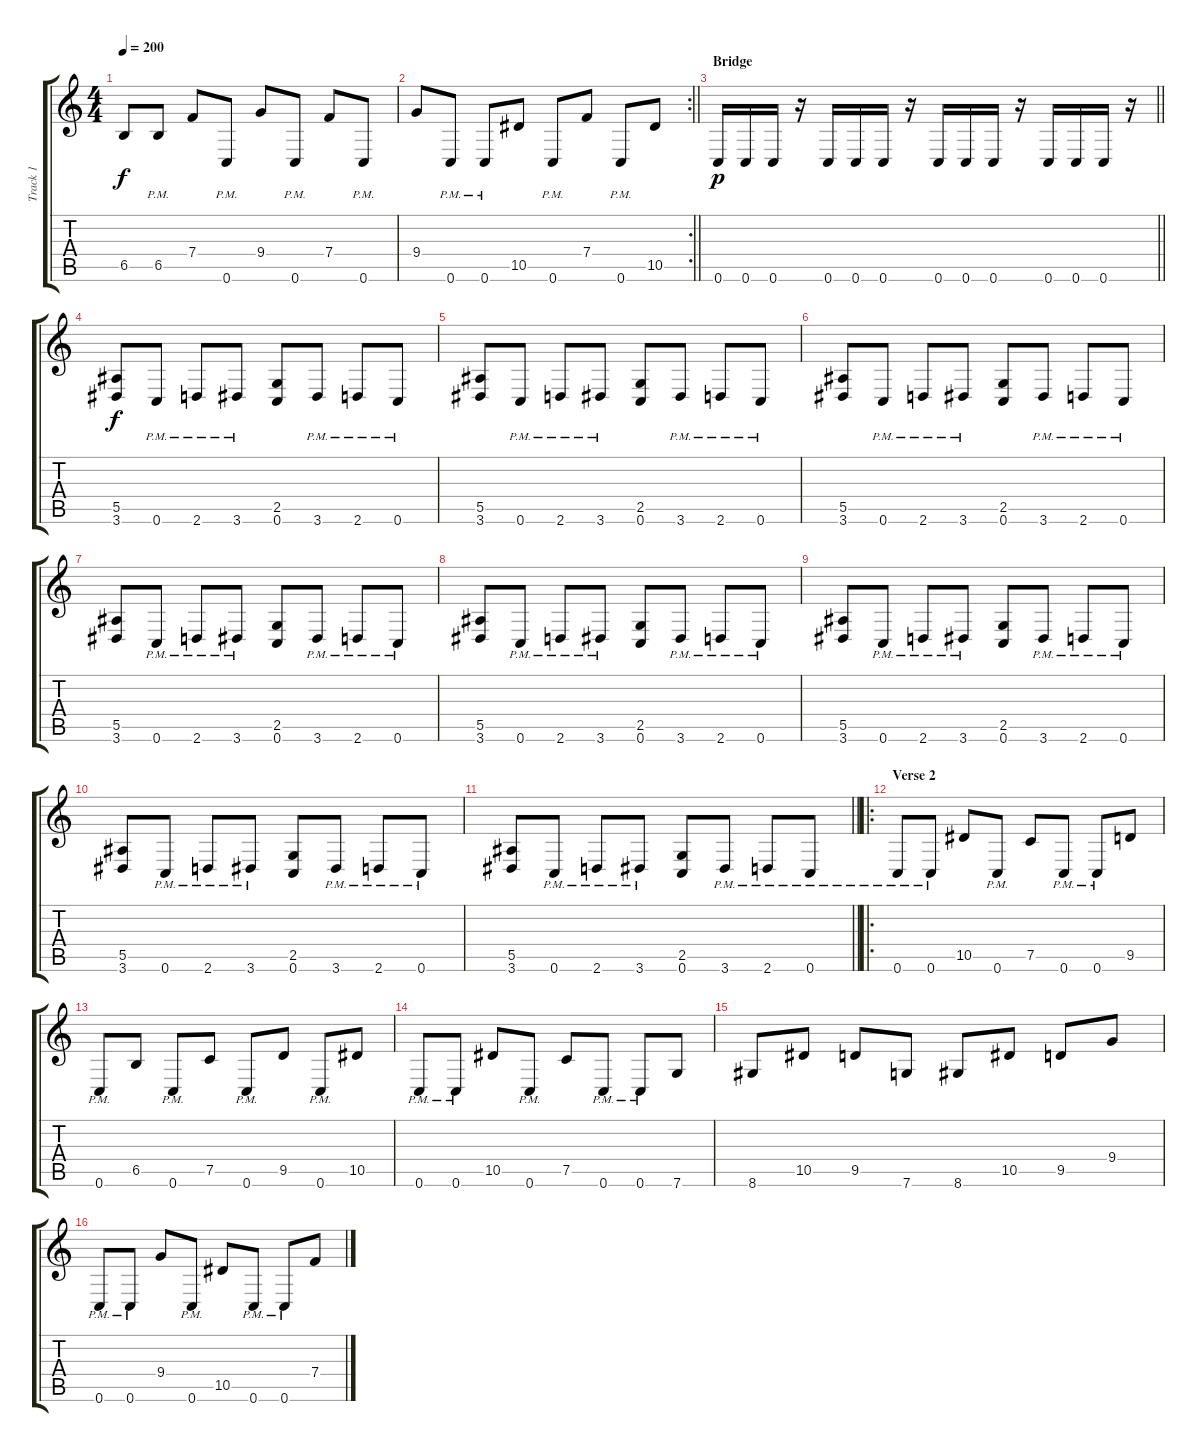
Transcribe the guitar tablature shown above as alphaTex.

\track ("Track 1" "Track 1") {instrument distortionguitar}
\staff {score tabs}
\tuning (C4 G3 Eb3 Bb2 F2 C2) {hide}
\ts (4 4)
\tempo 200
\clef g2
\ks c
6.5{t}.8{dy f} 6.5{pm}.8 7.4.8 0.6{pm}.8 9.4.8 0.6{pm}.8 7.4.8 0.6{pm}.8 |
\rc 2
\barLineRight lightlight
9.4.8 0.6{pm}.8 0.6{pm}.8 10.5.8 0.6{pm}.8 7.4.8 0.6{pm}.8 10.5.8 |
\section ("" "Bridge")
\barLineRight lightlight
0.6.16{dy p} 0.6.16 0.6.16 r.16 0.6.16 0.6.16 0.6.16 r.16 0.6.16 0.6.16 0.6.16 r.16 0.6.16 0.6.16 0.6.16 r.16 |
(5.5 3.6).8{dy f} 0.6{pm}.8 2.6{pm}.8 3.6{pm}.8 (2.5 0.6).8 3.6{pm}.8 2.6{pm}.8 0.6{pm}.8 |
(5.5 3.6).8 0.6{pm}.8 2.6{pm}.8 3.6{pm}.8 (2.5 0.6).8 3.6{pm}.8 2.6{pm}.8 0.6{pm}.8 |
(5.5 3.6).8 0.6{pm}.8 2.6{pm}.8 3.6{pm}.8 (2.5 0.6).8 3.6{pm}.8 2.6{pm}.8 0.6{pm}.8 |
(5.5 3.6).8 0.6{pm}.8 2.6{pm}.8 3.6{pm}.8 (2.5 0.6).8 3.6{pm}.8 2.6{pm}.8 0.6{pm}.8 |
(5.5 3.6).8 0.6{pm}.8 2.6{pm}.8 3.6{pm}.8 (2.5 0.6).8 3.6{pm}.8 2.6{pm}.8 0.6{pm}.8 |
(5.5 3.6).8 0.6{pm}.8 2.6{pm}.8 3.6{pm}.8 (2.5 0.6).8 3.6{pm}.8 2.6{pm}.8 0.6{pm}.8 |
(5.5 3.6).8 0.6{pm}.8 2.6{pm}.8 3.6{pm}.8 (2.5 0.6).8 3.6{pm}.8 2.6{pm}.8 0.6{pm}.8 |
\barLineRight lightlight
(5.5 3.6).8 0.6{pm}.8 2.6{pm}.8 3.6{pm}.8 (2.5 0.6).8 3.6{pm}.8 2.6{pm}.8 0.6{pm}.8 |
\ro
\section ("" "Verse 2")
0.6{pm}.8 0.6{pm}.8 10.5.8 0.6{pm}.8 7.5.8 0.6{pm}.8 0.6{pm}.8 9.5.8 |
0.6{pm}.8 6.5.8 0.6{pm}.8 7.5.8 0.6{pm}.8 9.5.8 0.6{pm}.8 10.5.8 |
0.6{pm}.8 0.6{pm}.8 10.5.8 0.6{pm}.8 7.5.8 0.6{pm}.8 0.6{pm}.8 7.6.8 |
8.6.8 10.5.8 9.5.8 7.6.8 8.6.8 10.5.8 9.5.8 9.4.8 |
0.6{pm}.8 0.6{pm}.8 9.4.8 0.6{pm}.8 10.5.8 0.6{pm}.8 0.6{pm}.8 7.4.8
